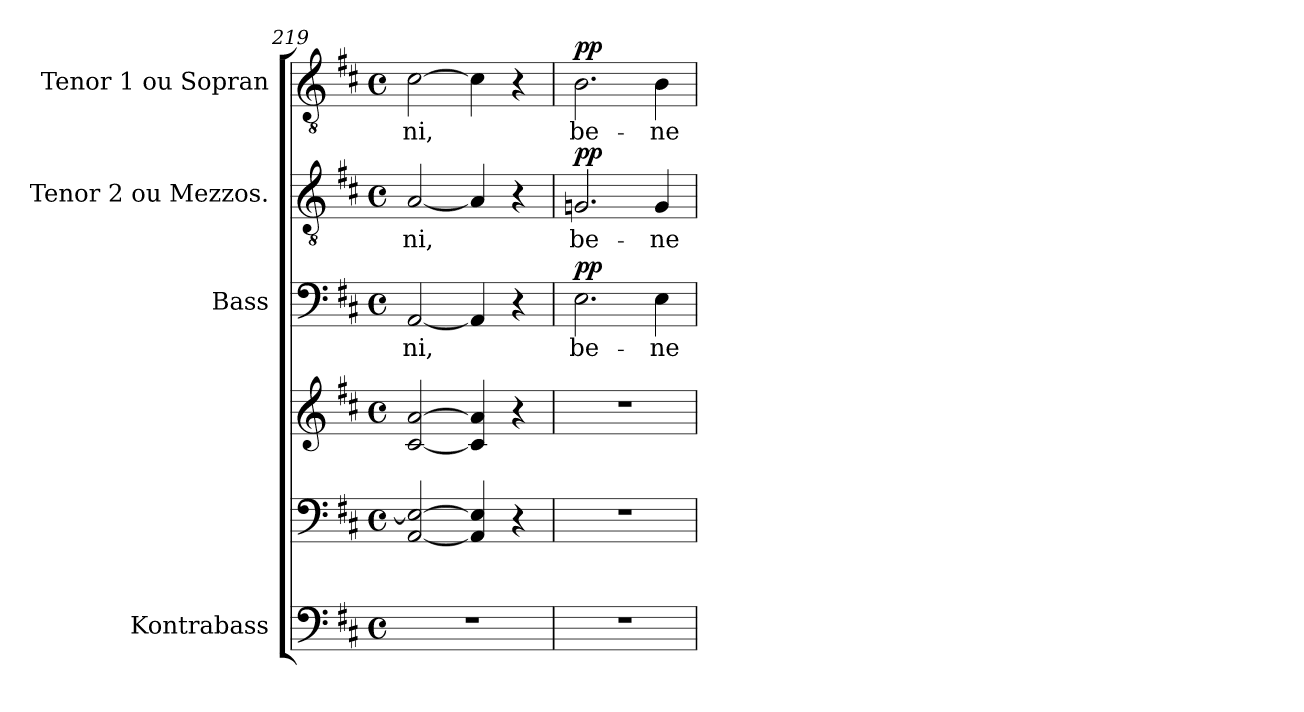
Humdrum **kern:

**kern	**kern	**kern	**kern	**text	**dynam	**kern	**text	**dynam	**kern	**text	**dynam
*part5	*part4	*part4	*part3	*part3	*part3	*part2	*part2	*part2	*part1	*part1	*part1
*staff6	*staff5	*staff4	*staff3	*staff3	*staff3	*staff2	*staff2	*staff2	*staff1	*staff1	*staff1
*I"Kontrabass	*	*	*I"Bass	*	*	*I"Tenor 2 ou Mezzos.	*	*	*I"Tenor 1 ou Sopran	*	*
*I'Kb.	*	*	*	*	*	*	*	*	*	*	*
!!LO:PB:g=z
*clefF4	*clefF4	*clefG2	*clefF4	*	*	*clefGv2	*	*	*clefGv2	*	*
*ITrd7c12	*	*	*	*	*	*	*	*	*	*	*
*k[f#c#]	*k[f#c#]	*k[f#c#]	*k[f#c#]	*	*	*k[f#c#]	*	*	*k[f#c#]	*	*
*D:	*D:	*D:	*D:	*	*	*D:	*	*	*D:	*	*
*M4/4	*M4/4	*M4/4	*M4/4	*	*	*M4/4	*	*	*M4/4	*	*
*met(c)	*met(c)	*met(c)	*met(c)	*	*	*met(c)	*	*	*met(c)	*	*
=219	=219	=219	=219	=219	=219	=219	=219	=219	=219	=219	=219
!	!	!	!	!LO:LY:b	!	!	!LO:LY:b	!	!	!LO:LY:b	!
1r	[2AA/ 2E/_	[2c#/ [2a/	[2AA/	-ni,	.	[2A/	-ni,	.	[2c#\	-ni,	.
.	4AA/] 4E/]	4c#/] 4a/]	4AA/]	.	.	4A/]	.	.	4c#\]	.	.
.	4r	4r	4r	.	.	4r	.	.	4r	.	.
=220	=220	=220	=220	=220	=220	=220	=220	=220	=220	=220	=220
!	!	!	!	!LO:LY:b	!LO:DY:a	!	!LO:LY:b	!LO:DY:a	!	!LO:LY:b	!LO:DY:a
1r	1r	1r	2.E\	be-	pp	2.Gn/	be-	pp	2.B\	be-	pp
!	!	!	!	!LO:LY:b	!	!	!LO:LY:b	!	!	!LO:LY:b	!
.	.	.	4E\	-ne-	.	4G/	-ne-	.	4B\	-ne-	.
=	=	=	=	=	=	=	=	=	=	=	=
*-	*-	*-	*-	*-	*-	*-	*-	*-	*-	*-	*-
